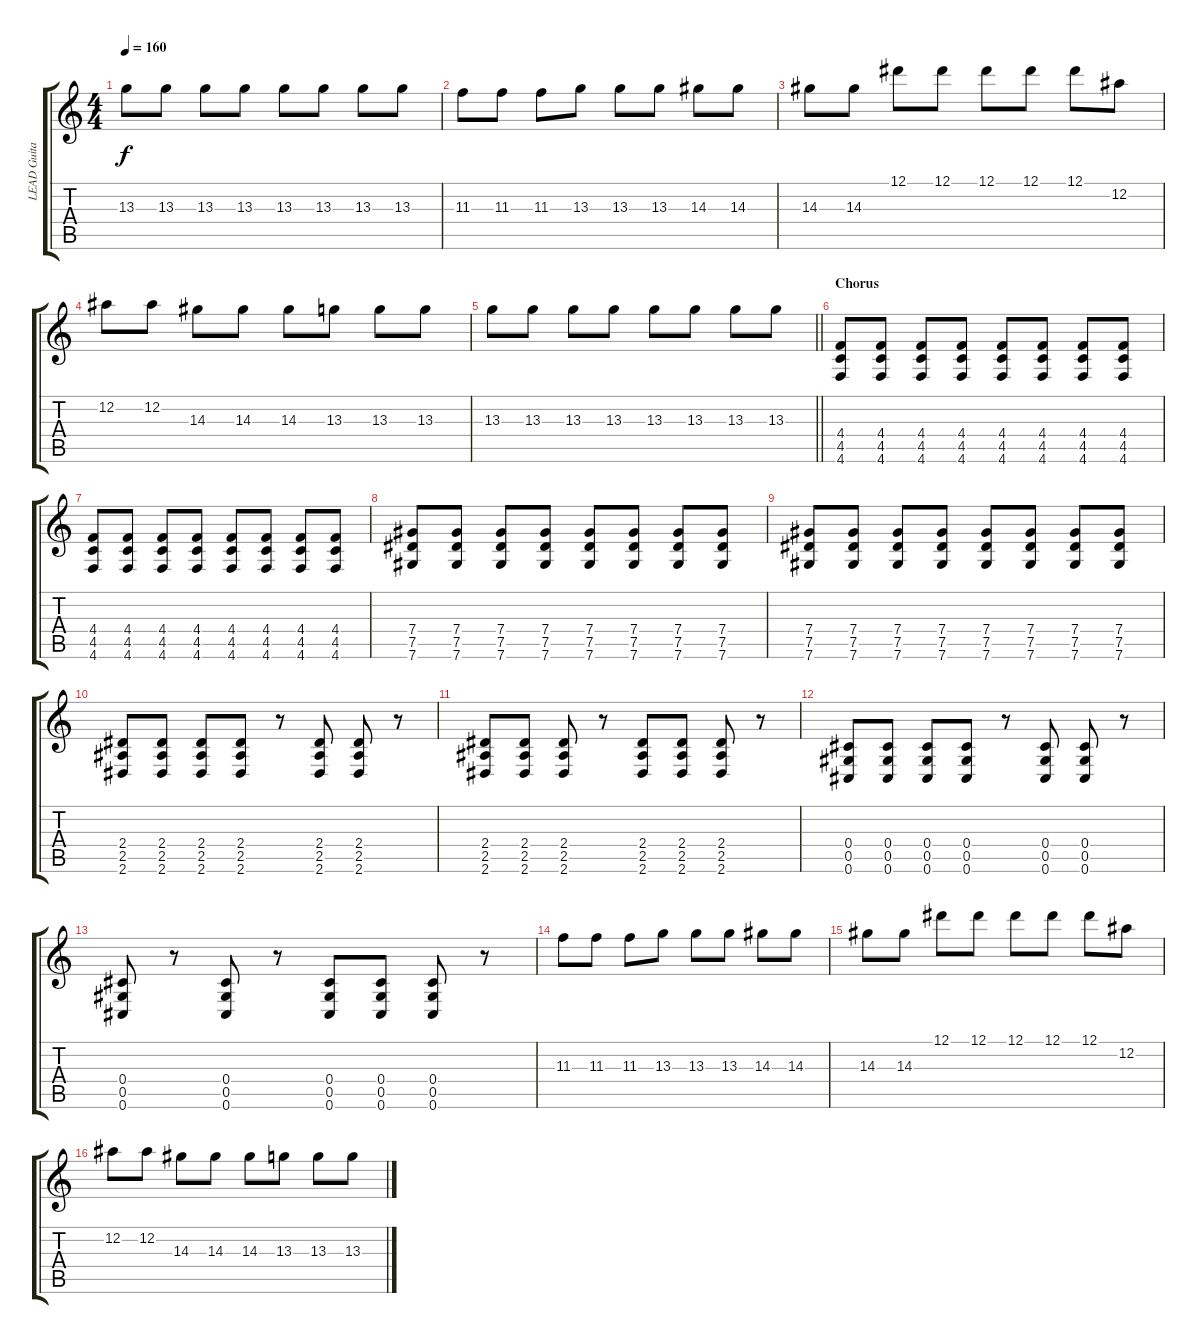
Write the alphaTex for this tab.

\track ("LEAD Guitar" "LEAD Guita") {instrument distortionguitar}
\staff {score tabs}
\tuning (Eb4 Bb3 Gb3 Db3 Ab2 Db2) {hide}
\ts (4 4)
\tempo 160
\clef g2
\ks c
13.3.8{dy f} 13.3.8 13.3.8 13.3.8 13.3.8 13.3.8 13.3.8 13.3.8 |
11.3.8 11.3.8 11.3.8 13.3.8 13.3.8 13.3.8 14.3.8 14.3.8 |
14.3.8 14.3.8 12.1.8 12.1.8 12.1.8 12.1.8 12.1.8 12.2.8 |
12.2.8 12.2.8 14.3.8 14.3.8 14.3.8 13.3.8 13.3.8 13.3.8 |
\barLineRight lightlight
13.3.8 13.3.8 13.3.8 13.3.8 13.3.8 13.3.8 13.3.8 13.3.8 |
\section ("" "Chorus")
(4.4 4.5 4.6).8 (4.4 4.5 4.6).8 (4.4 4.5 4.6).8 (4.4 4.5 4.6).8 (4.4 4.5 4.6).8 (4.4 4.5 4.6).8 (4.4 4.5 4.6).8 (4.4 4.5 4.6).8 |
(4.4 4.5 4.6).8 (4.4 4.5 4.6).8 (4.4 4.5 4.6).8 (4.4 4.5 4.6).8 (4.4 4.5 4.6).8 (4.4 4.5 4.6).8 (4.4 4.5 4.6).8 (4.4 4.5 4.6).8 |
(7.4 7.5 7.6).8 (7.4 7.5 7.6).8 (7.4 7.5 7.6).8 (7.4 7.5 7.6).8 (7.4 7.5 7.6).8 (7.4 7.5 7.6).8 (7.4 7.5 7.6).8 (7.4 7.5 7.6).8 |
(7.4 7.5 7.6).8 (7.4 7.5 7.6).8 (7.4 7.5 7.6).8 (7.4 7.5 7.6).8 (7.4 7.5 7.6).8 (7.4 7.5 7.6).8 (7.4 7.5 7.6).8 (7.4 7.5 7.6).8 |
(2.4 2.5 2.6).8 (2.4 2.5 2.6).8 (2.4 2.5 2.6).8 (2.4 2.5 2.6).8 r.8 (2.4 2.5 2.6).8 (2.4 2.5 2.6).8 r.8 |
(2.4 2.5 2.6).8 (2.4 2.5 2.6).8 (2.4 2.5 2.6).8 r.8 (2.4 2.5 2.6).8 (2.4 2.5 2.6).8 (2.4 2.5 2.6).8 r.8 |
(0.4 0.5 0.6).8 (0.4 0.5 0.6).8 (0.4 0.5 0.6).8 (0.4 0.5 0.6).8 r.8 (0.4 0.5 0.6).8 (0.4 0.5 0.6).8 r.8 |
(0.4 0.5 0.6).8 r.8 (0.4 0.5 0.6).8 r.8 (0.4 0.5 0.6).8 (0.4 0.5 0.6).8 (0.4 0.5 0.6).8 r.8 |
11.3.8 11.3.8 11.3.8 13.3.8 13.3.8 13.3.8 14.3.8 14.3.8 |
14.3.8 14.3.8 12.1.8 12.1.8 12.1.8 12.1.8 12.1.8 12.2.8 |
12.2.8 12.2.8 14.3.8 14.3.8 14.3.8 13.3.8 13.3.8 13.3.8
